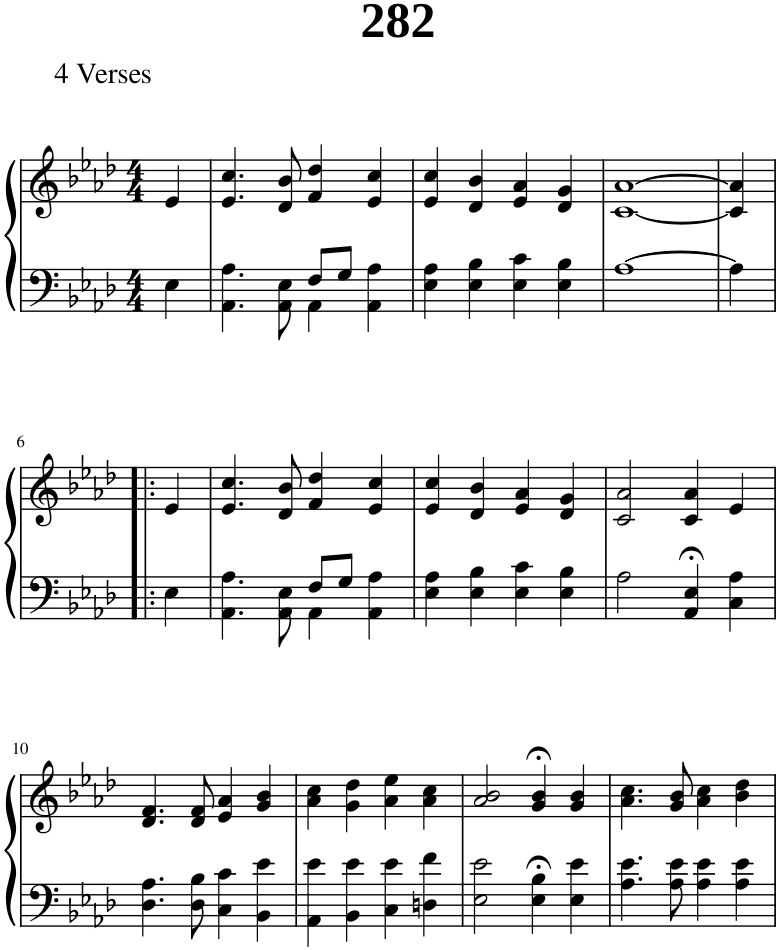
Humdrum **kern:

**kern	**kern
*part1	*part1
*staff2	*staff1
*I"Piano	*
*I'Pno.	*
*clefF4	*clefG2
*k[b-e-a-d-]	*k[b-e-a-d-]
*M4/4	*M4/4
=1	=1
4E-\	4e-/
=2	=2
*^	*
4.ryy	4.AA-\ 4.A-\	4.e-/ 4.cc/
8ryy	8AA-\ 8E-\	8d-/ 8b-/
8F/L	4AA-\	4f/ 4dd-/
8G/J	.	.
4ryy	4AA-\ 4A-\	4e-/ 4cc/
*v	*v	*
=3	=3
4E-\ 4A-\	4e-/ 4cc/
4E-\ 4B-\	4d-/ 4b-/
4E-\ 4c\	4e-/ 4a-/
4E-\ 4B-\	4d-/ 4g/
=4	=4
[1A-	[1c [1a-
=5	=5
4A-\]	4c/] 4a-/]
!!LO:LB:g=z
=6!|:	=6!|:
4E-\	4e-/
=7	=7
*^	*
4.ryy	4.AA-\ 4.A-\	4.e-/ 4.cc/
8ryy	8AA-\ 8E-\	8d-/ 8b-/
8F/L	4AA-\	4f/ 4dd-/
8G/J	.	.
4ryy	4AA-\ 4A-\	4e-/ 4cc/
*v	*v	*
=8	=8
4E-\ 4A-\	4e-/ 4cc/
4E-\ 4B-\	4d-/ 4b-/
4E-\ 4c\	4e-/ 4a-/
4E-\ 4B-\	4d-/ 4g/
=9	=9
2A-\	2c/ 2a-/
4AA-/;< 4E-/;<	4c/ 4a-/
4C\ 4A-\	4e-/
!!LO:LB:g=z
=10	=10
4.D-\ 4.A-\	4.d-/ 4.f/
8D-\ 8B-\	8d-/ 8f/
4C\ 4c\	4e-/ 4a-/
4BB-\ 4e-\	4g/ 4b-/
=11	=11
4AA-\ 4e-\	4a-\ 4cc\
4BB-\ 4e-\	4g\ 4dd-\
4C\ 4e-\	4a-\ 4ee-\
4Dn\ 4f\	4a-\ 4cc\
=12	=12
2E-\ 2e-\	2a-/ 2b-/
4E-\;< 4B-\;<	4g/;< 4b-/;<
4E-\ 4e-\	4g/ 4b-/
=13	=13
4.A-\ 4.e-\	4.a-\ 4.cc\
8A-\ 8e-\	8g/ 8b-/
4A-\ 4e-\	4a-\ 4cc\
4A-\ 4e-\	4b-\ 4dd-\
=	=
*-	*-
